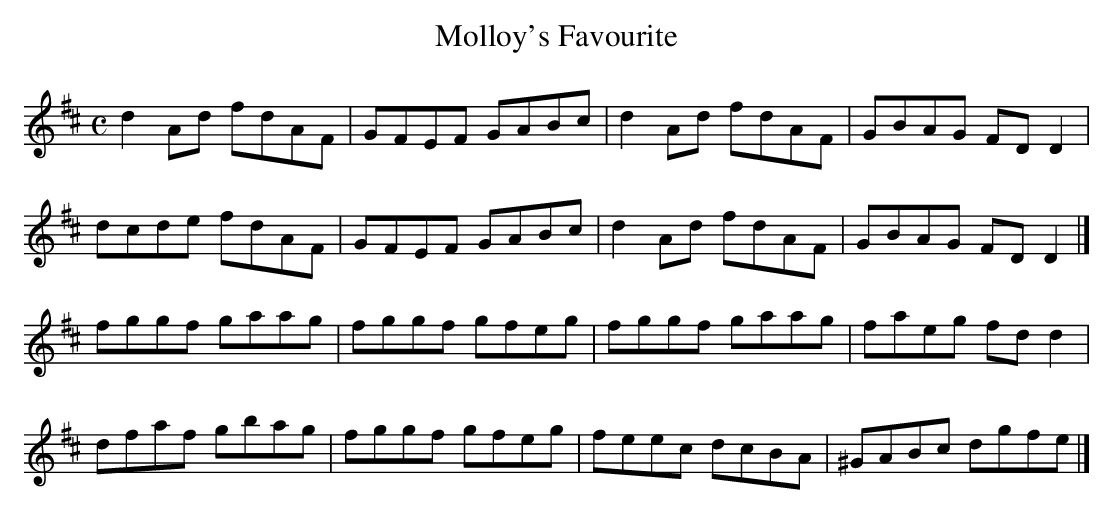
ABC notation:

X:1
T:Molloy's Favourite
M:C
L:1/8
K:D Major
d2Ad fdAF|GFEF GABc|d2Ad fdAF|GBAG FDD2|!
dcde fdAF|GFEF GABc|d2Ad fdAF|GBAG FDD2|]!
fggf gaag|fggf gfeg|fggf gaag|faeg fdd2|!
dfaf gbag|fggf gfeg|feec dcBA|^GABc dgfe|]!
